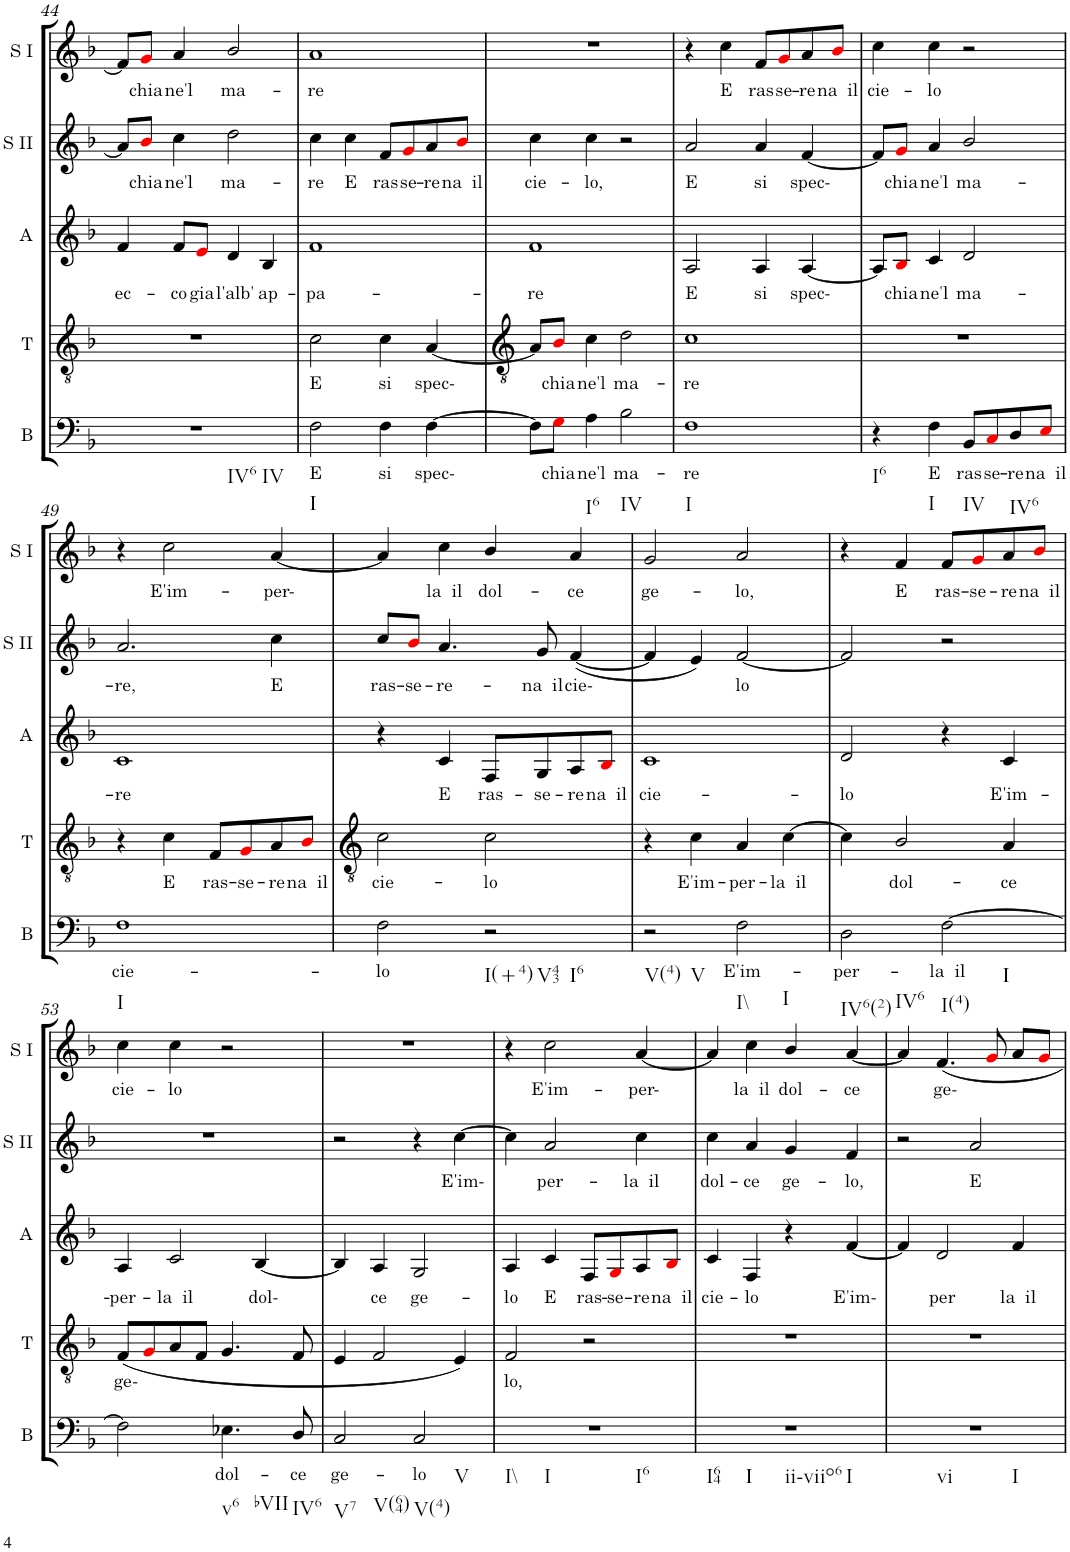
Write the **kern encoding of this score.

**kern	**text	**kern	**text	**kern	**text	**kern	**text	**kern	**text
*part5	*part5	*part4	*part4	*part3	*part3	*part2	*part2	*part1	*part1
*staff5	*staff5	*staff4	*staff4	*staff3	*staff3	*staff2	*staff2	*staff1	*staff1
*I"Bass	*	*I"Tenor	*	*I"Alto	*	*I"Soprano II	*	*I"Soprano I	*
*I'B	*	*I'T	*	*I'A	*	*I'S II	*	*I'S I	*
!!LO:PB:g=z
*clefF4	*	*clefGv2	*	*clefG2	*	*clefG2	*	*clefG2	*
*k[b-]	*	*k[b-]	*	*k[b-]	*	*k[b-]	*	*k[b-]	*
*F:	*	*F:	*	*F:	*	*F:	*	*F:	*
*M4/4	*	*M4/4	*	*M4/4	*	*M4/4	*	*M4/4	*
=44	=44	=44	=44	=44	=44	=44	=44	=44	=44
!LO:TX:b:t=IV6	!	!	!	!	!	!	!	!	!
!LO:TX:b:t=IV	!	!	!	!	!	!	!	!	!
!	!	!	!	!	!LO:LY:b	!	!	!	!
1r	.	1r	.	4f/	ec-	8a/L]	.	8f/L]	.
!	!	!	!	!	!	!	!LO:LY:b	!	!LO:LY:b
.	.	.	.	.	.	8b-i/J	chia	8gi/J	chia
!	!	!	!	!	!LO:LY:b	!	!LO:LY:b	!	!LO:LY:b
.	.	.	.	8f/L	-co	4cc\	ne'l	4a/	ne'l
!	!	!	!	!	!LO:LY:b	!	!	!	!
.	.	.	.	8ei/J	gia	.	.	.	.
!	!	!	!	!	!LO:LY:b	!	!LO:LY:b	!	!LO:LY:b
.	.	.	.	4d/	l'alb'	2dd\	ma-	2b-/	ma-
!	!	!	!	!	!LO:LY:b	!	!	!	!
.	.	.	.	4B-/	ap-	.	.	.	.
=45	=45	=45	=45	=45	=45	=45	=45	=45	=45
!LO:TX:b:t=I	!	!	!	!	!	!	!	!	!
!	!LO:LY:b	!	!LO:LY:b	!	!LO:LY:b	!	!LO:LY:b	!	!LO:LY:b
2F\	E	2c\	E	1f	-pa-	4cc\	-re	1a	-re
!	!	!	!	!	!	!	!LO:LY:b	!	!
.	.	.	.	.	.	4cc\	E	.	.
!	!LO:LY:b	!	!LO:LY:b	!	!	!	!LO:LY:b	!	!
4F\	si	4c\	si	.	.	8f/L	ras-	.	.
!	!	!	!	!	!	!	!LO:LY:b	!	!
.	.	.	.	.	.	8gi/	-se-	.	.
!	!LO:LY:b	!	!LO:LY:b	!	!	!	!LO:LY:b	!	!
[4F\	spec-	[4A/	spec-	.	.	8a/	-re-	.	.
!	!	!	!	!	!	!	!LO:LY:b	!	!
.	.	.	.	.	.	8b-i/J	-na il	.	.
=46	=46	=46	=46	=46	=46	=46	=46	=46	=46
!	!	!	!	!	!LO:LY:b	!	!LO:LY:b	!	!
8F\L]	.	8A/L]	.	1f	-re	4cc\	cie-	1r	.
!	!LO:LY:b	!	!LO:LY:b	!	!	!	!	!	!
8Gi\J	chia	8B-i/J	chia	.	.	.	.	.	.
!LO:TX:b:t=I6	!	!	!	!	!	!	!	!	!
!	!LO:LY:b	!	!LO:LY:b	!	!	!	!LO:LY:b	!	!
4A\	ne'l	4c\	ne'l	.	.	4cc\	-lo,	.	.
!LO:TX:b:t=IV	!	!	!	!	!	!	!	!	!
!	!LO:LY:b	!	!LO:LY:b	!	!	!	!	!	!
2B-\	ma-	2d\	ma-	.	.	2r	.	.	.
=47	=47	=47	=47	=47	=47	=47	=47	=47	=47
!LO:TX:b:t=I	!	!	!	!	!	!	!	!	!
!	!LO:LY:b	!	!LO:LY:b	!	!LO:LY:b	!	!LO:LY:b	!	!
1F	-re	1c	-re	2A/	E	2a/	E	4r	.
!	!	!	!	!	!	!	!	!	!LO:LY:b
.	.	.	.	.	.	.	.	4cc\	E
!	!	!	!	!	!LO:LY:b	!	!LO:LY:b	!	!LO:LY:b
.	.	.	.	4A/	si	4a/	si	8f/L	ras-
!	!	!	!	!	!	!	!	!	!LO:LY:b
.	.	.	.	.	.	.	.	8gi/	-se-
!	!	!	!	!	!LO:LY:b	!	!LO:LY:b	!	!LO:LY:b
.	.	.	.	[4A/	spec-	[4f/	spec-	8a/	-re-
!	!	!	!	!	!	!	!	!	!LO:LY:b
.	.	.	.	.	.	.	.	8b-i/J	-na il
=48	=48	=48	=48	=48	=48	=48	=48	=48	=48
!LO:TX:b:t=I6	!	!	!	!	!	!	!	!	!
!	!	!	!	!	!	!	!	!	!LO:LY:b
4r	.	1r	.	8A/L]	.	8f/L]	.	4cc\	cie-
!	!	!	!	!	!LO:LY:b	!	!LO:LY:b	!	!
.	.	.	.	8B-i/J	chia	8gi/J	chia	.	.
!LO:TX:b:t=I	!	!	!	!	!	!	!	!	!
!	!LO:LY:b	!	!	!	!LO:LY:b	!	!LO:LY:b	!	!LO:LY:b
4F\	E	.	.	4c/	ne'l	4a/	ne'l	4cc\	-lo
!LO:TX:b:t=IV	!	!	!	!	!	!	!	!	!
!	!LO:LY:b	!	!	!	!LO:LY:b	!	!LO:LY:b	!	!
8BB-/L	ras-	.	.	2d/	ma-	2b-/	ma-	2r	.
!	!LO:LY:b	!	!	!	!	!	!	!	!
8Ci/	-se-	.	.	.	.	.	.	.	.
!LO:TX:b:t=IV6	!	!	!	!	!	!	!	!	!
!	!LO:LY:b	!	!	!	!	!	!	!	!
8D/	-re-	.	.	.	.	.	.	.	.
!	!LO:LY:b	!	!	!	!	!	!	!	!
8Ei/J	-na il	.	.	.	.	.	.	.	.
!!LO:LB:g=z
=49	=49	=49	=49	=49	=49	=49	=49	=49	=49
!LO:TX:b:t=I	!	!	!	!	!	!	!	!	!
!	!LO:LY:b	!	!	!	!LO:LY:b	!	!LO:LY:b	!	!
1F	cie-	4r	.	1c	-re	2.a/	-re,	4r	.
!	!	!	!LO:LY:b	!	!	!	!	!	!LO:LY:b
.	.	4c\	E	.	.	.	.	2cc\	E'im-
!	!	!	!LO:LY:b	!	!	!	!	!	!
.	.	8F/L	ras-	.	.	.	.	.	.
!	!	!	!LO:LY:b	!	!	!	!	!	!
.	.	8Gi/	-se-	.	.	.	.	.	.
!	!	!	!LO:LY:b	!	!	!	!LO:LY:b	!	!LO:LY:b
.	.	8A/	-re-	.	.	4cc\	E	[4a/	-per-
!	!	!	!LO:LY:b	!	!	!	!	!	!
.	.	8B-i/J	-na il	.	.	.	.	.	.
=50	=50	=50	=50	=50	=50	=50	=50	=50	=50
!	!LO:LY:b	!	!LO:LY:b	!	!	!	!LO:LY:b	!	!
2F\	-lo	2c\	cie-	4r	.	8cc/L	ras-	4a/]	.
!	!	!	!	!	!	!	!LO:LY:b	!	!
.	.	.	.	.	.	8b-i/J	-se-	.	.
!	!	!	!	!	!LO:LY:b	!	!LO:LY:b	!	!LO:LY:b
.	.	.	.	4c/	E	4.a/	-re-	4cc\	la il
!LO:TX:b:t=I(+4)	!	!	!	!	!	!	!	!	!
!LO:TX:b:t=V43	!	!	!	!	!	!	!	!	!
!LO:TX:b:t=I6	!	!	!	!	!	!	!	!	!
!	!	!	!LO:LY:b	!	!LO:LY:b	!	!	!	!LO:LY:b
2r	.	2c\	-lo	8F/L	ras-	.	.	4b-/	dol-
!	!	!	!	!	!LO:LY:b	!	!LO:LY:b	!	!
.	.	.	.	8G/	-se-	8g/	-na il	.	.
!	!	!	!	!	!LO:LY:b	!	!LO:LY:b	!	!LO:LY:b
.	.	.	.	8A/	-re-	(<[4f/	cie-	4a/	-ce
!	!	!	!	!	!LO:LY:b	!	!	!	!
.	.	.	.	8B-i/J	-na il	.	.	.	.
=51	=51	=51	=51	=51	=51	=51	=51	=51	=51
!LO:TX:b:t=V(4)	!	!	!	!	!	!	!	!	!
!LO:TX:b:t=V	!	!	!	!	!	!	!	!	!
!	!	!	!	!	!LO:LY:b	!	!	!	!LO:LY:b
2r	.	4r	.	1c	cie-	4f/]	.	2g/	ge-
!	!	!	!LO:LY:b	!	!	!	!	!	!
.	.	4c\	E'im-	.	.	4e/)	.	.	.
!LO:TX:b:t=I\\	!	!	!	!	!	!	!	!	!
!LO:TX:b:t=I	!	!	!	!	!	!	!	!	!
!	!LO:LY:b	!	!LO:LY:b	!	!	!	!LO:LY:b	!	!LO:LY:b
2F\	E'im-	4A/	-per-	.	.	[2f/	lo	2a/	-lo,
!	!	!	!LO:LY:b	!	!	!	!	!	!
.	.	[4c\	-la il	.	.	.	.	.	.
=52	=52	=52	=52	=52	=52	=52	=52	=52	=52
!LO:TX:b:t=IV6(2)	!	!	!	!	!	!	!	!	!
!LO:TX:b:t=IV6	!	!	!	!	!	!	!	!	!
!	!LO:LY:b	!	!	!	!LO:LY:b	!	!	!	!
2D\	-per-	4c\]	.	2d/	-lo	2f/]	.	4r	.
!	!	!	!LO:LY:b	!	!	!	!	!	!LO:LY:b
.	.	2B-/	dol-	.	.	.	.	4f/	E
!LO:TX:b:t=I(4)	!	!	!	!	!	!	!	!	!
!LO:TX:b:t=I	!	!	!	!	!	!	!	!	!
!	!LO:LY:b	!	!	!	!	!	!	!	!LO:LY:b
[2F\	-la il	.	.	4r	.	2r	.	8f/L	ras-
!	!	!	!	!	!	!	!	!	!LO:LY:b
.	.	.	.	.	.	.	.	8gi/	-se-
!	!	!	!LO:LY:b	!	!LO:LY:b	!	!	!	!LO:LY:b
.	.	4A/	-ce	4c/	E'im-	.	.	8a/	-re-
!	!	!	!	!	!	!	!	!	!LO:LY:b
.	.	.	.	.	.	.	.	8b-i/J	-na il
!!LO:LB:g=z
=53	=53	=53	=53	=53	=53	=53	=53	=53	=53
!	!	!	!LO:LY:b	!	!LO:LY:b	!	!	!	!LO:LY:b
2F\]	.	(<8F/L	ge-	4A/	-per-	1r	.	4cc\	cie-
.	.	8Gi/	.	.	.	.	.	.	.
!	!	!	!	!	!LO:LY:b	!	!	!	!LO:LY:b
.	.	8A/	.	2c/	-la il	.	.	4cc\	-lo
.	.	8F/J	.	.	.	.	.	.	.
!LO:TX:b:t=v6	!	!	!	!	!	!	!	!	!
!LO:TX:b:t=bVII	!	!	!	!	!	!	!	!	!
!	!LO:LY:b	!	!	!	!	!	!	!	!
4.E-X\	dol-	4.G/	.	.	.	.	.	2r	.
!	!	!	!	!	!LO:LY:b	!	!	!	!
.	.	.	.	[4B-/	dol-	.	.	.	.
!LO:TX:b:t=IV6	!	!	!	!	!	!	!	!	!
!	!LO:LY:b	!	!	!	!	!	!	!	!
8D/	-ce	8F/	.	.	.	.	.	.	.
=54	=54	=54	=54	=54	=54	=54	=54	=54	=54
!LO:TX:b:t=V7	!	!	!	!	!	!	!	!	!
!LO:TX:b:t=V(64)	!	!	!	!	!	!	!	!	!
!	!LO:LY:b	!	!	!	!	!	!	!	!
2C/	ge-	4E/	.	4B-/]	.	2r	.	1r	.
!	!	!	!	!	!LO:LY:b	!	!	!	!
.	.	2F/	.	4A/	ce	.	.	.	.
!LO:TX:b:t=V(4)	!	!	!	!	!	!	!	!	!
!LO:TX:b:t=V	!	!	!	!	!	!	!	!	!
!	!LO:LY:b	!	!	!	!LO:LY:b	!	!	!	!
2C/	-lo	.	.	2G/	ge-	4r	.	.	.
!	!	!	!	!	!	!	!LO:LY:b	!	!
.	.	4E/)	.	.	.	[4cc\	E'im-	.	.
=55	=55	=55	=55	=55	=55	=55	=55	=55	=55
!LO:TX:b:t=I\\	!	!	!	!	!	!	!	!	!
!LO:TX:b:t=I	!	!	!	!	!	!	!	!	!
!LO:TX:b:t=I6	!	!	!	!	!	!	!	!	!
!	!	!	!LO:LY:b	!	!LO:LY:b	!	!	!	!
1r	.	2F/	lo,	4A/	-lo	4cc\]	.	4r	.
!	!	!	!	!	!LO:LY:b	!	!LO:LY:b	!	!LO:LY:b
.	.	.	.	4c/	E	2a/	per-	2cc\	E'im-
!	!	!	!	!	!LO:LY:b	!	!	!	!
.	.	2r	.	8F/L	ras-	.	.	.	.
!	!	!	!	!	!LO:LY:b	!	!	!	!
.	.	.	.	8Gi/	-se-	.	.	.	.
!	!	!	!	!	!LO:LY:b	!	!LO:LY:b	!	!LO:LY:b
.	.	.	.	8A/	-re-	4cc\	-la il	[4a/	-per-
!	!	!	!	!	!LO:LY:b	!	!	!	!
.	.	.	.	8B-i/J	-na il	.	.	.	.
=56	=56	=56	=56	=56	=56	=56	=56	=56	=56
!LO:TX:b:t=I64	!	!	!	!	!	!	!	!	!
!LO:TX:b:t=I	!	!	!	!	!	!	!	!	!
!LO:TX:b:t=ii-viio6	!	!	!	!	!	!	!	!	!
!LO:TX:b:t=I	!	!	!	!	!	!	!	!	!
!	!	!	!	!	!LO:LY:b	!	!LO:LY:b	!	!
1r	.	1r	.	4c/	cie-	4cc\	dol-	4a/]	.
!	!	!	!	!	!LO:LY:b	!	!LO:LY:b	!	!LO:LY:b
.	.	.	.	4F/	-lo	4a/	-ce	4cc\	la il
!	!	!	!	!	!	!	!LO:LY:b	!	!LO:LY:b
.	.	.	.	4r	.	4g/	ge-	4b-/	dol-
!	!	!	!	!	!LO:LY:b	!	!LO:LY:b	!	!LO:LY:b
.	.	.	.	[4f/	E'im-	4f/	-lo,	[4a/	-ce
=57	=57	=57	=57	=57	=57	=57	=57	=57	=57
!LO:TX:b:t=vi	!	!	!	!	!	!	!	!	!
!LO:TX:b:t=I	!	!	!	!	!	!	!	!	!
1r	.	1r	.	4f/]	.	2r	.	4a/]	.
!	!	!	!	!	!LO:LY:b	!	!	!	!LO:LY:b
.	.	.	.	2d/	per	.	.	4.f/	ge-
!	!	!	!	!	!	!	!LO:LY:b	!	!
.	.	.	.	.	.	2a/	E	.	.
.	.	.	.	.	.	.	.	8gi/	.
!	!	!	!	!	!LO:LY:b	!	!	!	!
.	.	.	.	4f/	la il	.	.	8a/L	.
.	.	.	.	.	.	.	.	8gi/J	.
=	=	=	=	=	=	=	=	=	=
*-	*-	*-	*-	*-	*-	*-	*-	*-	*-
